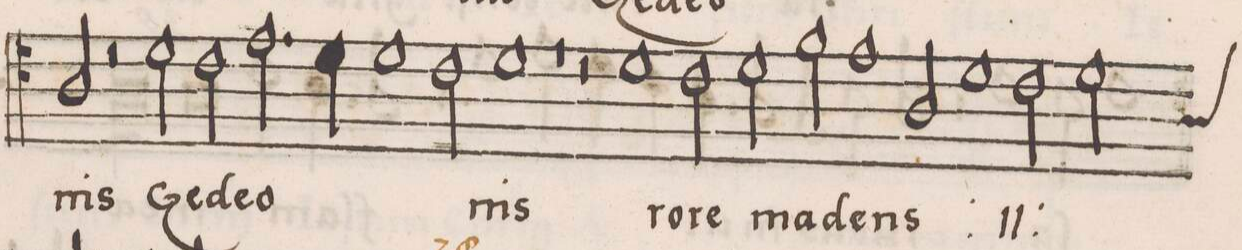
**kern	**text
*I"ALTVS	*
*clefC4	*
*k[]	*
*met(C)	*
*M2/1	*
2A/	-nis
2r	.
2d\	Ge-
=40-	=40-
2c\	-de-
2.e\	-o-
4d\	.
1d\	.
=41-	=41-
2c\	.
1d	-nis
=42-	=42-
1r	.
2r	.
1d\	ro-
=43-	=43-
2c\	-re
2d\	ma-
2f\	.
=44-	=44-
1e	-dens
2A/	.
*	*ij
1d\	ro-
=45-	=45-
2c\	-re
2d\	ma-
*custos:A	*
*-	*-
